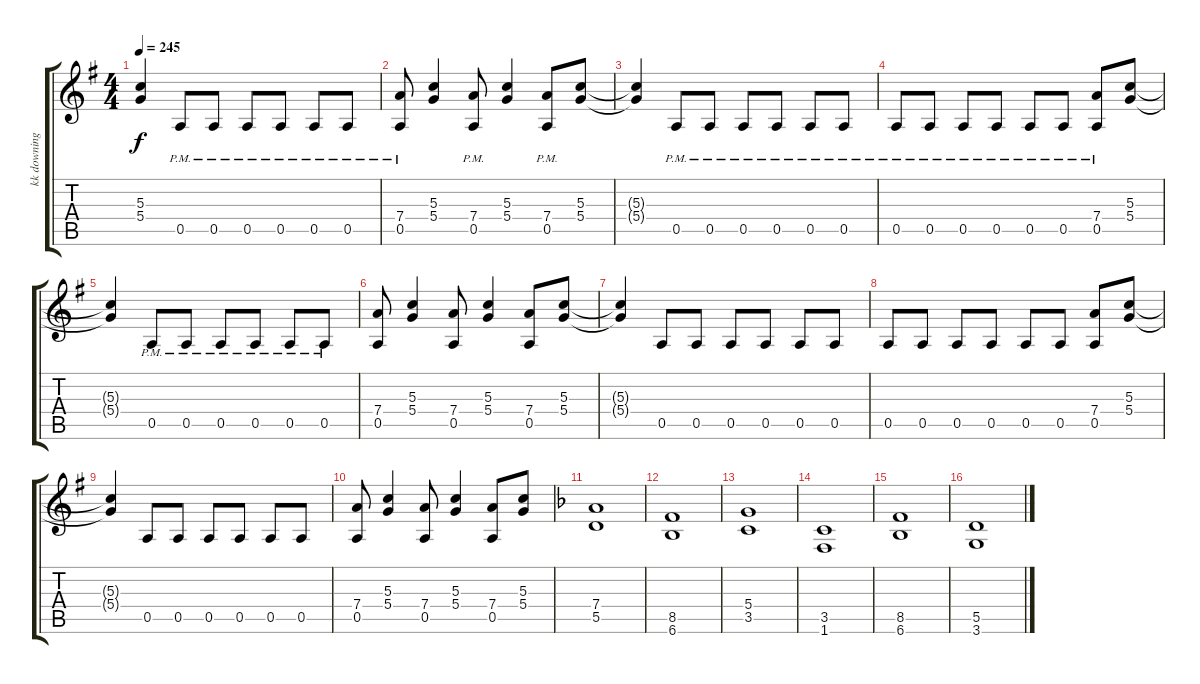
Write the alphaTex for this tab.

\track ("kk downing" "kk downing") {instrument distortionguitar}
\staff {score tabs}
\tuning (E4 B3 G3 D3 A2 E2) {hide}
\ts (4 4)
\tempo 245
\clef g2
\ks g
(5.3{t} 5.4{t}).4{dy f} 0.5{pm}.8 0.5{pm}.8 0.5{pm}.8 0.5{pm}.8 0.5{pm}.8 0.5{pm}.8 |
(7.4{pm} 0.5{pm}).8 (5.3 5.4).4 (7.4{pm} 0.5{pm}).8 (5.3 5.4).4 (7.4{pm} 0.5{pm}).8 (5.3 5.4).8 |
(5.3{t} 5.4{t}).4 0.5{pm}.8 0.5{pm}.8 0.5{pm}.8 0.5{pm}.8 0.5{pm}.8 0.5{pm}.8 |
0.5{pm}.8 0.5{pm}.8 0.5{pm}.8 0.5{pm}.8 0.5{pm}.8 0.5{pm}.8 (7.4{pm} 0.5{pm}).8 (5.3 5.4).8 |
(5.3{t} 5.4{t}).4 0.5{pm}.8 0.5{pm}.8 0.5{pm}.8 0.5{pm}.8 0.5{pm}.8 0.5{pm}.8 |
(7.4 0.5).8 (5.3 5.4).4 (7.4 0.5).8 (5.3 5.4).4 (7.4 0.5).8 (5.3 5.4).8 |
(5.3{t} 5.4{t}).4 0.5.8 0.5.8 0.5.8 0.5.8 0.5.8 0.5.8 |
0.5.8 0.5.8 0.5.8 0.5.8 0.5.8 0.5.8 (7.4 0.5).8 (5.3 5.4).8 |
(5.3{t} 5.4{t}).4 0.5.8 0.5.8 0.5.8 0.5.8 0.5.8 0.5.8 |
(7.4 0.5).8 (5.3 5.4).4 (7.4 0.5).8 (5.3 5.4).4 (7.4 0.5).8 (5.3 5.4).8 |
\ks f
(7.4 5.5).1 |
(8.5 6.6).1 |
(5.4 3.5).1 |
(3.5 1.6).1 |
(8.5 6.6).1 |
(5.5 3.6).1
